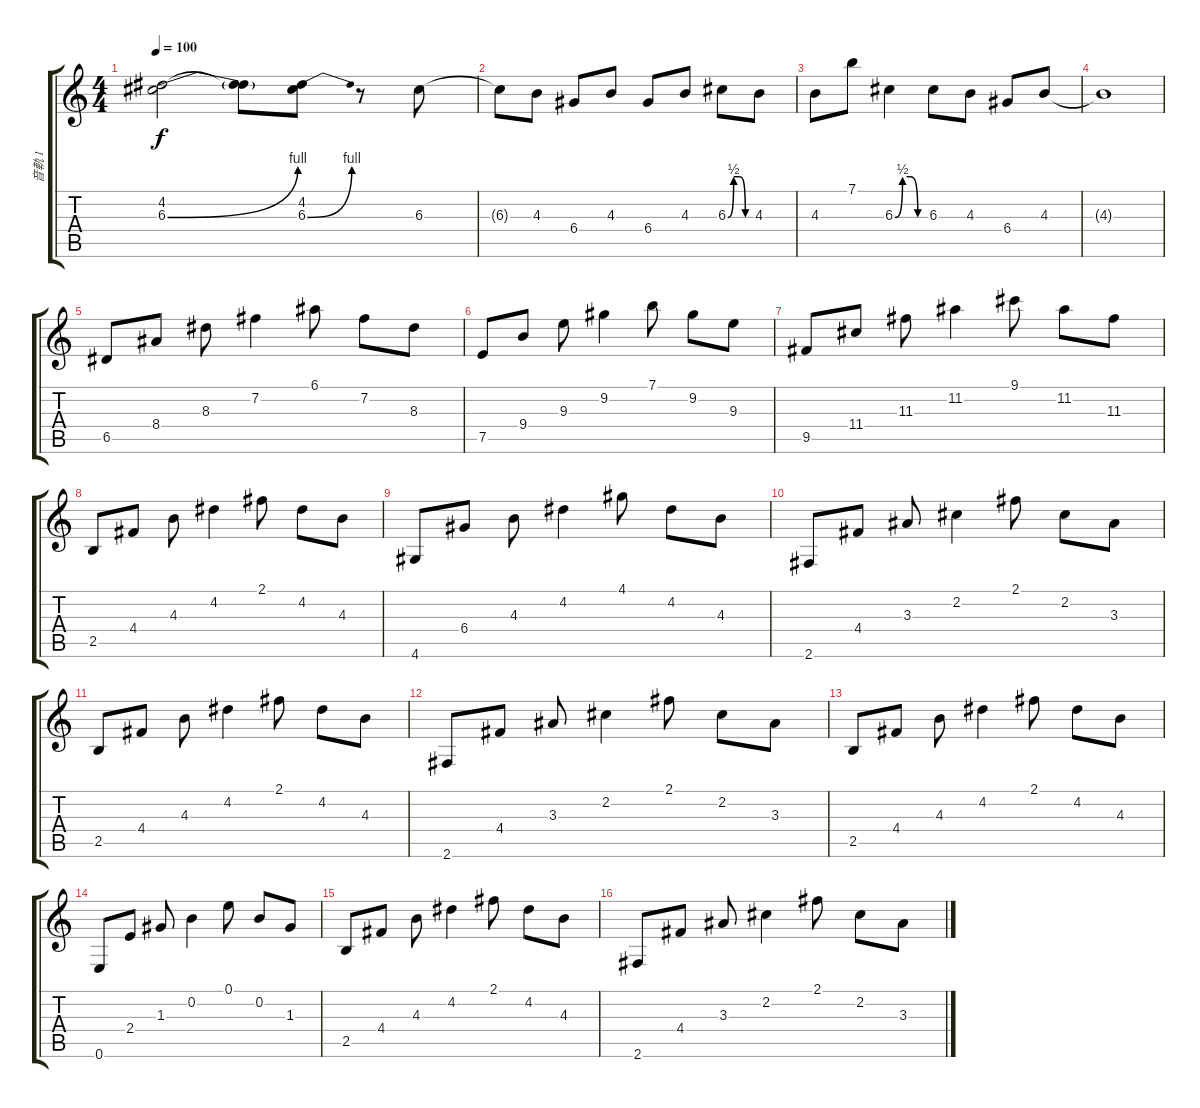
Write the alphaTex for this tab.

\track ("音軌 1" "音軌 1") {instrument overdrivenguitar}
\staff {score tabs}
\tuning (E4 B3 G3 D3 A2 E2) {hide}
\ts (4 4)
\tempo 100
\clef g2
\ks c
(4.2 6.3{be (bend 0 0 60 4)}).2{dy f} (4.2{t} 6.3{t}).8 (4.2 6.3{be (bend 0 0 60 4)}).8 r.8 6.3.8 |
6.3{t}.8 4.3.8 6.4.8 4.3.8 6.4.8 4.3.8 6.3{be (custom 0 0 15 2 30 2 45 0 60 0)}.8 4.3.8 |
4.3.8 7.1.8 6.3{be (custom 0 0 15 2 30 2 45 0 60 0)}.4 6.3.8 4.3.8 6.4.8 4.3.8 |
4.3{t}.1 |
6.5.8{instrument electricguitarjazz} 8.4.8 8.3.8 7.2.4 6.1.8 7.2.8 8.3.8 |
7.5.8 9.4.8 9.3.8 9.2.4 7.1.8 9.2.8 9.3.8 |
9.5.8 11.4.8 11.3.8 11.2.4 9.1.8 11.2.8 11.3.8 |
2.5.8 4.4.8 4.3.8 4.2.4 2.1.8 4.2.8 4.3.8 |
4.6.8 6.4.8 4.3.8 4.2.4 4.1.8 4.2.8 4.3.8 |
2.6.8 4.4.8 3.3.8 2.2.4 2.1.8 2.2.8 3.3.8 |
2.5.8 4.4.8 4.3.8 4.2.4 2.1.8 4.2.8 4.3.8 |
2.6.8 4.4.8 3.3.8 2.2.4 2.1.8 2.2.8 3.3.8 |
2.5.8 4.4.8 4.3.8 4.2.4 2.1.8 4.2.8 4.3.8 |
0.6.8 2.4.8 1.3.8 0.2.4 0.1.8 0.2.8 1.3.8 |
2.5.8 4.4.8 4.3.8 4.2.4 2.1.8 4.2.8 4.3.8 |
2.6.8 4.4.8 3.3.8 2.2.4 2.1.8 2.2.8 3.3.8
